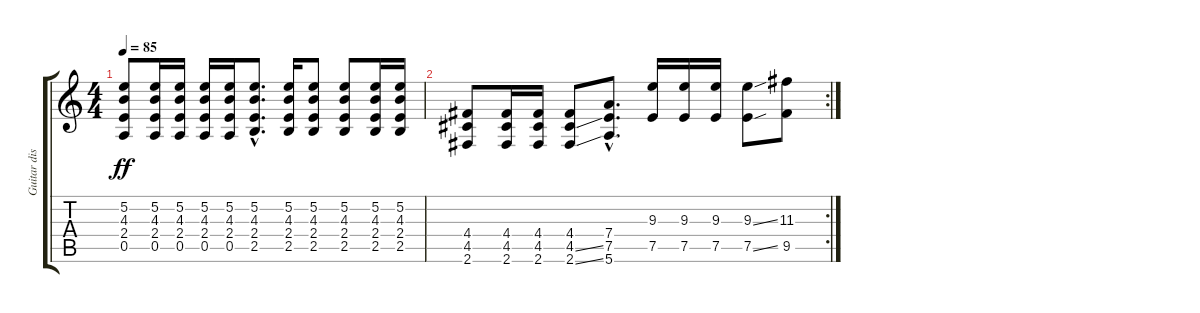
\track ("Guitar distorted" "Guitar dis") {instrument overdrivenguitar}
\staff {score tabs}
\tuning (E4 B3 G3 D3 A2 E2) {hide}
\ts (4 4)
\tempo 85
\clef g2
\ks c
(5.2 4.3 2.4 0.5).8{dy ff} (5.2 4.3 2.4 0.5).16 (5.2 4.3 2.4 0.5).16 (5.2 4.3 2.4 0.5).16 (5.2 4.3 2.4 0.5).16 (5.2{hac} 4.3{hac} 2.4{hac} 2.5{hac}).8{d} (5.2 4.3 2.4 2.5).16 (5.2 4.3 2.4 2.5).8 (5.2 4.3 2.4 2.5).8 (5.2 4.3 2.4 2.5).16 (5.2 4.3 2.4 2.5).16 |
\rc 2
(4.4 4.5 2.6).8 (4.4 4.5 2.6).16 (4.4 4.5 2.6).16 (4.4 4.5{ss} 2.6{ss}).8 (7.4{hac} 7.5{hac} 5.6{hac}).8{d} (9.3 7.5).16 (9.3 7.5).16 (9.3 7.5).16 (9.3{ss} 7.5{ss}).8 (11.3 9.5).8
